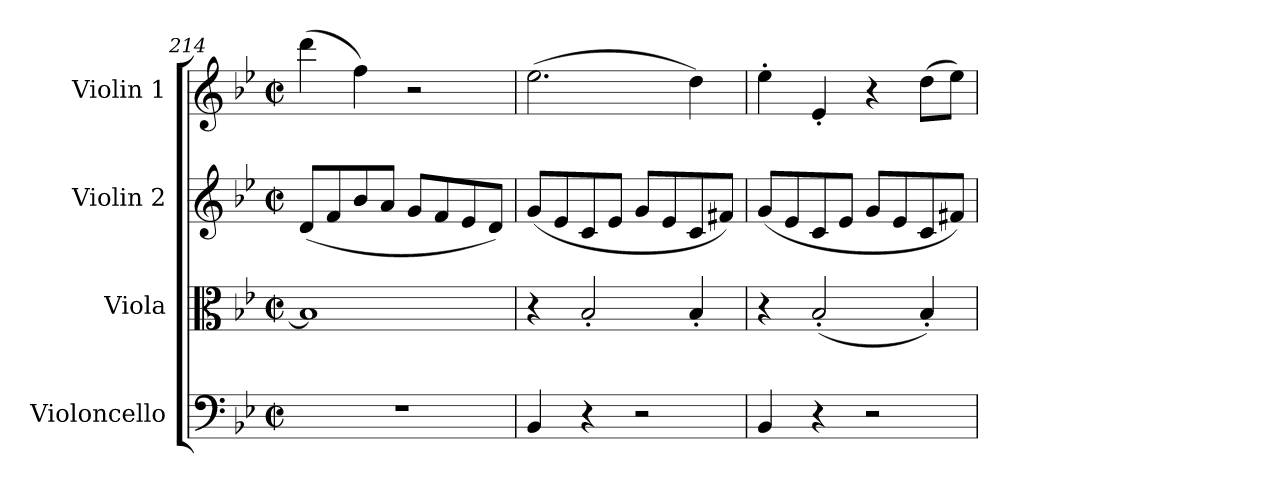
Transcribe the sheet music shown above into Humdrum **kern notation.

**kern	**kern	**kern	**kern
*part4	*part3	*part2	*part1
*staff4	*staff3	*staff2	*staff1
*I"Violoncello	*I"Viola	*I"Violin 2	*I"Violin 1
*I'Vc	*I'Vla	*I'Vln	*I'Vln
!!LO:LB:g=z
*clefF4	*clefC3	*clefG2	*clefG2
*k[b-e-]	*k[b-e-]	*k[b-e-]	*k[b-e-]
*M2/2	*M2/2	*M2/2	*M2/2
*met(c|)	*met(c|)	*met(c|)	*met(c|)
=214	=214	=214	=214
1r	1B-]	(<8d/L	(>4ddd\
.	.	8f/	.
.	.	8b-/	4ff\)
.	.	8a/J	.
.	.	8g/L	2r
.	.	8f/	.
.	.	8e-/	.
.	.	8d/J)	.
=215	=215	=215	=215
4BB-/	4r	(<8g/L	(>2.ee-\
.	.	8e-/	.
4r	2B-'/	8c/	.
.	.	8e-/J	.
2r	.	8g/L	.
.	.	8e-/	.
.	4B-'/	8c/	4dd\)
.	.	8f#X/J)	.
!!LO:LB:g=z
=216	=216	=216	=216
4BB-/	4r	(<8g/L	4ee-'\
.	.	8e-/	.
4r	(2B-'/	8c/	4e-'/
.	.	8e-/J	.
2r	.	8g/L	4r
.	.	8e-/	.
.	4B-'/)	8c/	(8dd\L
.	.	8f#X/J)	8ee-\J)
=	=	=	=
*-	*-	*-	*-
